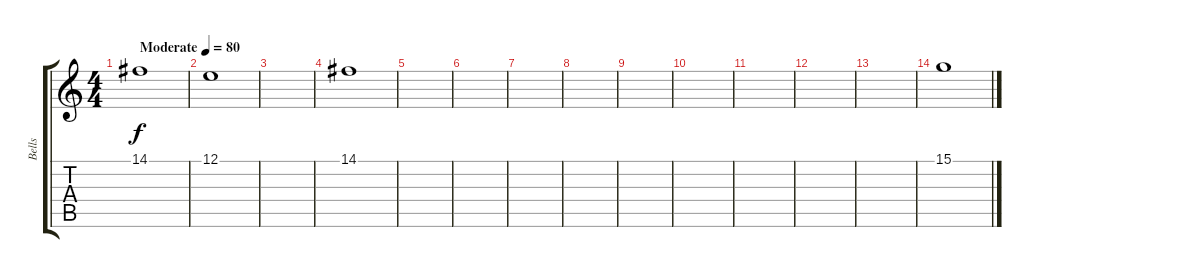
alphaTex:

\track ("Bells" "Bells") {instrument electricgrandpiano}
\staff {score tabs}
\tuning (E4 B3 G3 D3 A2 E2) {hide}
\ts (4 4)
\tempo (80 "Moderate")
\clef g2
\ks c
14.1.1{dy f instrument electricgrandpiano} |
12.1.1 |
|
14.1.1 |
|
|
|
|
|
|
|
|
|
15.1.1
